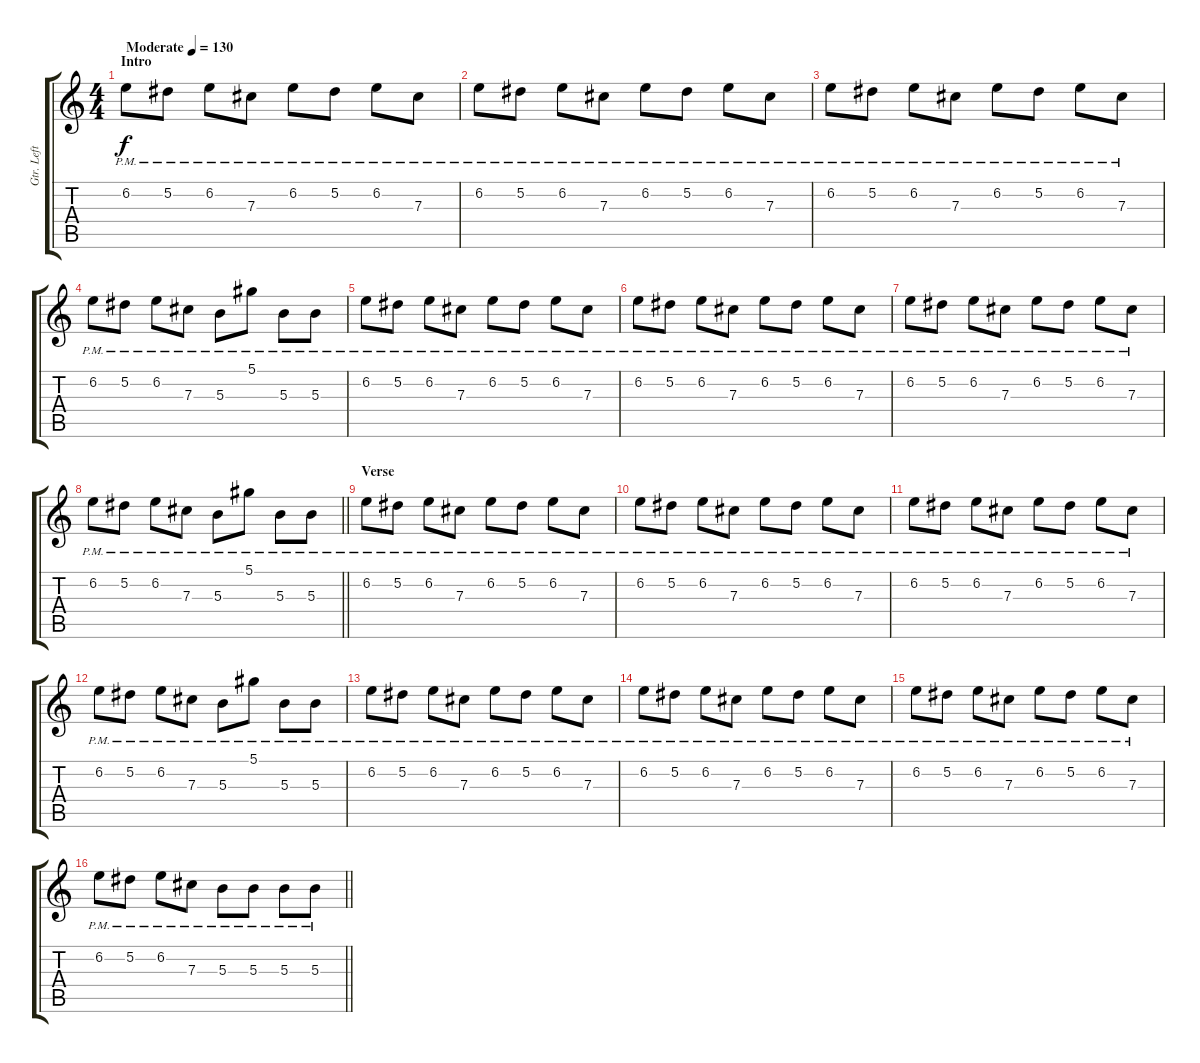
\track ("Gtr. Left" "Gtr. Left") {instrument electricguitarjazz}
\staff {score tabs}
\tuning (Eb4 Bb3 Gb3 Db3 Ab2 Db2) {hide}
\ts (4 4)
\section ("" "Intro")
\tempo (130 "Moderate")
\clef g2
\ks c
6.2{pm}.8{dy f instrument electricguitarjazz} 5.2{pm}.8 6.2{pm}.8 7.3{pm}.8 6.2{pm}.8 5.2{pm}.8 6.2{pm}.8 7.3{pm}.8 |
6.2{pm}.8 5.2{pm}.8 6.2{pm}.8 7.3{pm}.8 6.2{pm}.8 5.2{pm}.8 6.2{pm}.8 7.3{pm}.8 |
6.2{pm}.8 5.2{pm}.8 6.2{pm}.8 7.3{pm}.8 6.2{pm}.8 5.2{pm}.8 6.2{pm}.8 7.3{pm}.8 |
6.2{pm}.8 5.2{pm}.8 6.2{pm}.8 7.3{pm}.8 5.3{pm}.8 5.1{pm}.8 5.3{pm}.8 5.3{pm}.8 |
6.2{pm}.8 5.2{pm}.8 6.2{pm}.8 7.3{pm}.8 6.2{pm}.8 5.2{pm}.8 6.2{pm}.8 7.3{pm}.8 |
6.2{pm}.8 5.2{pm}.8 6.2{pm}.8 7.3{pm}.8 6.2{pm}.8 5.2{pm}.8 6.2{pm}.8 7.3{pm}.8 |
6.2{pm}.8 5.2{pm}.8 6.2{pm}.8 7.3{pm}.8 6.2{pm}.8 5.2{pm}.8 6.2{pm}.8 7.3{pm}.8 |
\barLineRight lightlight
6.2{pm}.8 5.2{pm}.8 6.2{pm}.8 7.3{pm}.8 5.3{pm}.8 5.1{pm}.8 5.3{pm}.8 5.3{pm}.8 |
\section ("" "Verse")
6.2{pm}.8 5.2{pm}.8 6.2{pm}.8 7.3{pm}.8 6.2{pm}.8 5.2{pm}.8 6.2{pm}.8 7.3{pm}.8 |
6.2{pm}.8 5.2{pm}.8 6.2{pm}.8 7.3{pm}.8 6.2{pm}.8 5.2{pm}.8 6.2{pm}.8 7.3{pm}.8 |
6.2{pm}.8 5.2{pm}.8 6.2{pm}.8 7.3{pm}.8 6.2{pm}.8 5.2{pm}.8 6.2{pm}.8 7.3{pm}.8 |
6.2{pm}.8 5.2{pm}.8 6.2{pm}.8 7.3{pm}.8 5.3{pm}.8 5.1{pm}.8 5.3{pm}.8 5.3{pm}.8 |
6.2{pm}.8 5.2{pm}.8 6.2{pm}.8 7.3{pm}.8 6.2{pm}.8 5.2{pm}.8 6.2{pm}.8 7.3{pm}.8 |
6.2{pm}.8 5.2{pm}.8 6.2{pm}.8 7.3{pm}.8 6.2{pm}.8 5.2{pm}.8 6.2{pm}.8 7.3{pm}.8 |
6.2{pm}.8 5.2{pm}.8 6.2{pm}.8 7.3{pm}.8 6.2{pm}.8 5.2{pm}.8 6.2{pm}.8 7.3{pm}.8 |
\barLineRight lightlight
6.2{pm}.8 5.2{pm}.8 6.2{pm}.8 7.3{pm}.8 5.3{pm}.8 5.3{pm}.8 5.3{pm}.8 5.3{pm}.8
